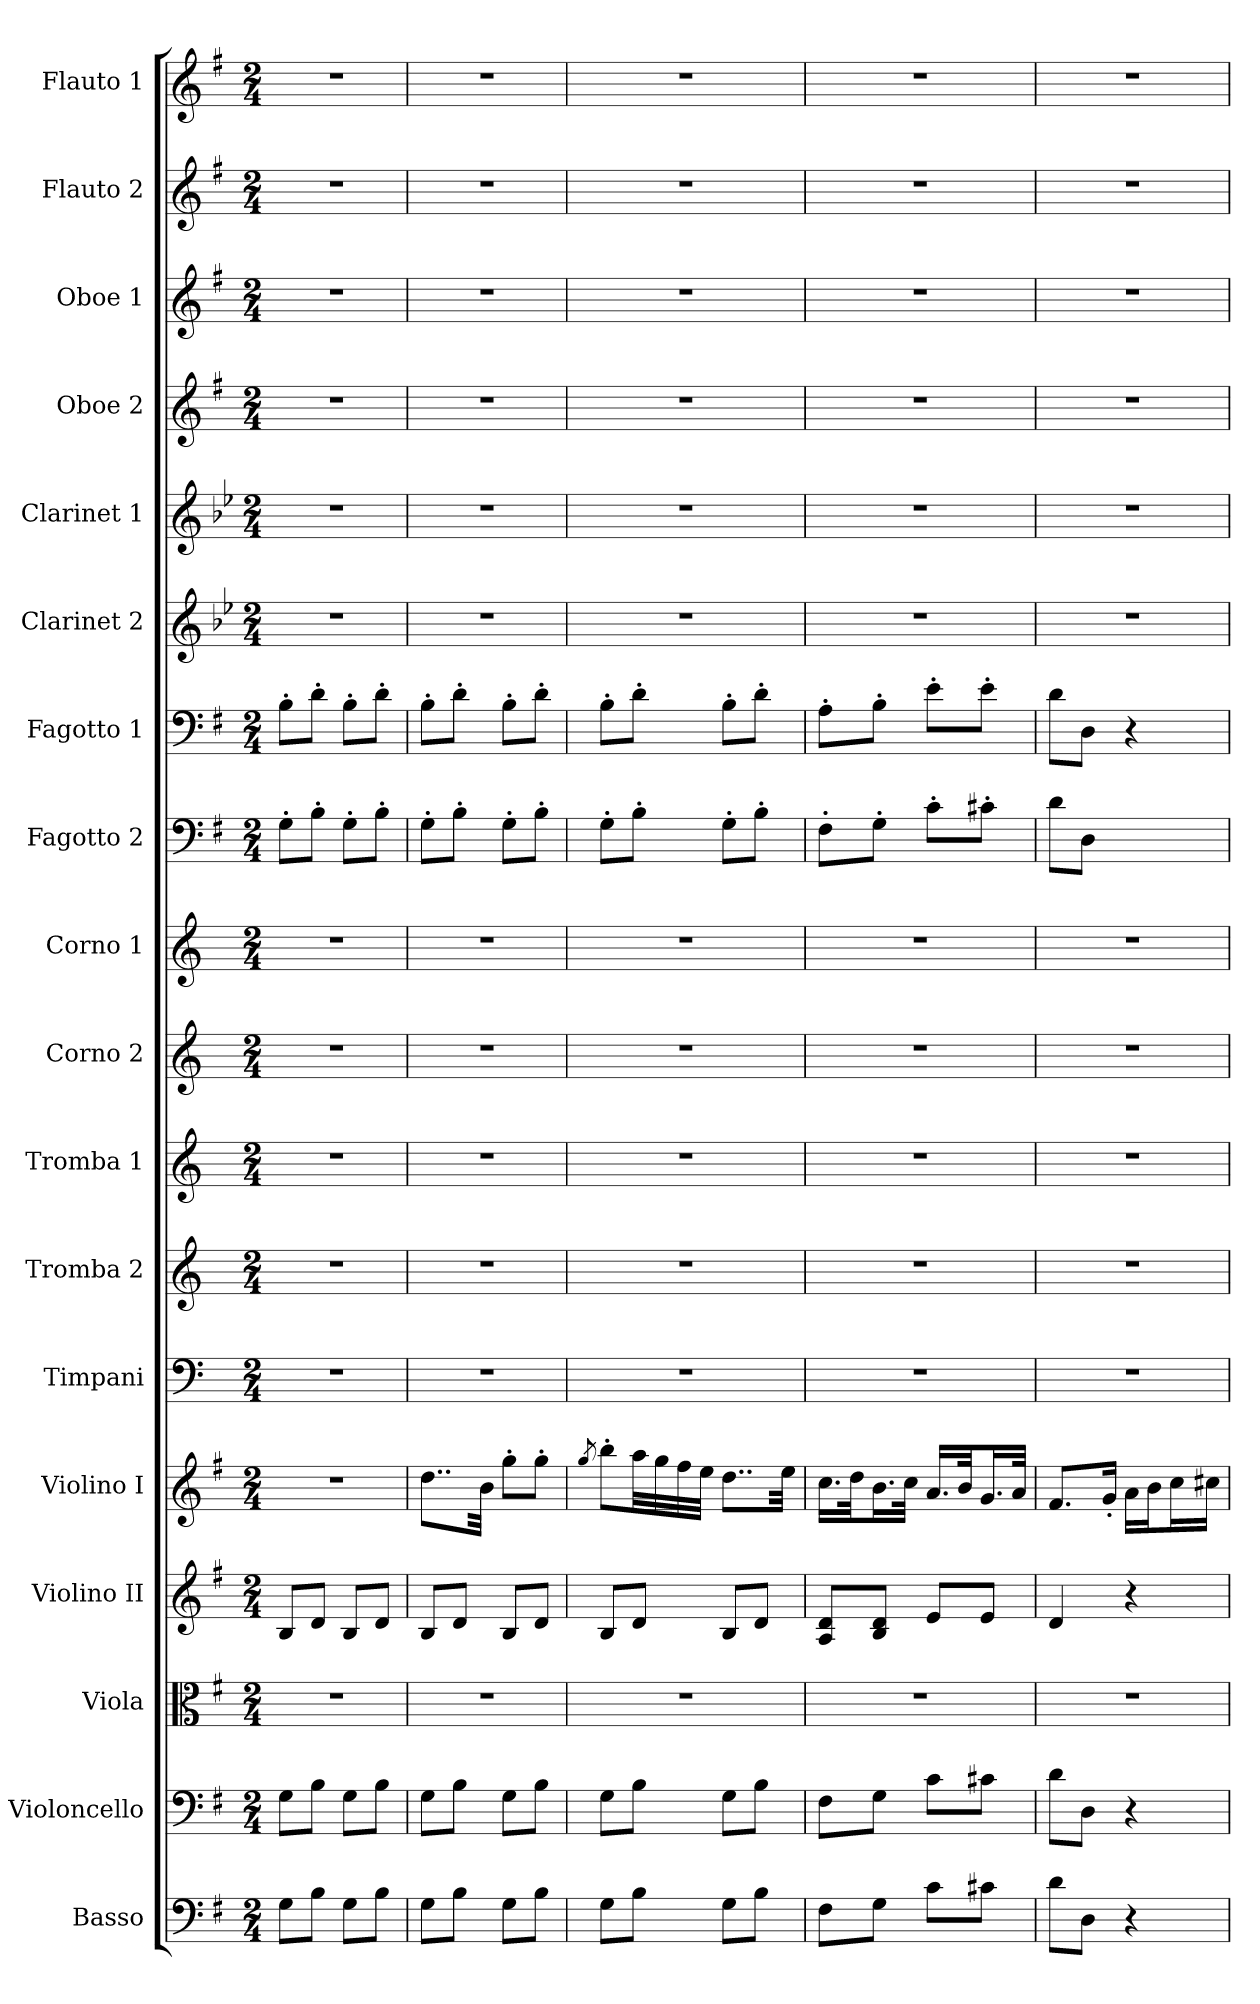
**kern	**kern	**kern	**kern	**kern	**kern	**kern	**kern	**kern	**kern	**kern	**kern	**kern	**kern	**kern	**kern	**kern	**kern
*part18	*part17	*part16	*part15	*part14	*part13	*part12	*part11	*part10	*part9	*part8	*part7	*part6	*part5	*part4	*part3	*part2	*part1
*staff18	*staff17	*staff16	*staff15	*staff14	*staff13	*staff12	*staff11	*staff10	*staff9	*staff8	*staff7	*staff6	*staff5	*staff4	*staff3	*staff2	*staff1
*I"Basso	*I"Violoncello	*I"Viola	*I"Violino II	*I"Violino I	*I"Timpani	*I"Tromba 2	*I"Tromba 1	*I"Corno 2	*I"Corno 1	*I"Fagotto 2	*I"Fagotto 1	*I"Clarinet 2	*I"Clarinet 1	*I"Oboe 2	*I"Oboe 1	*I"Flauto 2	*I"Flauto 1
*	*I'Vc	*I'Vla	*I'Vln	*I'Vln	*	*	*	*	*	*	*	*I'Cl	*I'Cl	*I'Ob	*I'Ob	*I'Fl	*I'Fl
*clefF4	*clefF4	*clefC3	*clefG2	*clefG2	*clefF4	*clefG2	*clefG2	*clefG2	*clefG2	*clefF4	*clefF4	*clefG2	*clefG2	*clefG2	*clefG2	*clefG2	*clefG2
*ITrd7c12	*	*	*	*	*	*ITrd1c2	*ITrd1c2	*ITrd3c5	*ITrd3c5	*	*	*ITrd2c3	*ITrd2c3	*	*	*	*
*k[f#]	*k[f#]	*k[f#]	*k[f#]	*k[f#]	*	*	*	*	*	*k[f#]	*k[f#]	*k[f#]	*k[f#]	*k[f#]	*k[f#]	*k[f#]	*k[f#]
*M2/4	*M2/4	*M2/4	*M2/4	*M2/4	*M2/4	*M2/4	*M2/4	*M2/4	*M2/4	*M2/4	*M2/4	*M2/4	*M2/4	*M2/4	*M2/4	*M2/4	*M2/4
=1	=1	=1	=1	=1	=1	=1	=1	=1	=1	=1	=1	=1	=1	=1	=1	=1	=1
8GG\L	8G\L	2r	8B/L	2r	2r	2r	2r	2r	2r	8G'\L	8B'\L	2r	2r	2r	2r	2r	2r
8BB\J	8B\J	.	8d/J	.	.	.	.	.	.	8B'\J	8d'\J	.	.	.	.	.	.
8GG\L	8G\L	.	8B/L	.	.	.	.	.	.	8G'\L	8B'\L	.	.	.	.	.	.
8BB\J	8B\J	.	8d/J	.	.	.	.	.	.	8B'\J	8d'\J	.	.	.	.	.	.
=2	=2	=2	=2	=2	=2	=2	=2	=2	=2	=2	=2	=2	=2	=2	=2	=2	=2
8GG\L	8G\L	2r	8B/L	8..dd\L	2r	2r	2r	2r	2r	8G'\L	8B'\L	2r	2r	2r	2r	2r	2r
8BB\J	8B\J	.	8d/J	.	.	.	.	.	.	8B'\J	8d'\J	.	.	.	.	.	.
.	.	.	.	32b\Jkk	.	.	.	.	.	.	.	.	.	.	.	.	.
8GG\L	8G\L	.	8B/L	8gg'\L	.	.	.	.	.	8G'\L	8B'\L	.	.	.	.	.	.
8BB\J	8B\J	.	8d/J	8gg'\J	.	.	.	.	.	8B'\J	8d'\J	.	.	.	.	.	.
=3	=3	=3	=3	=3	=3	=3	=3	=3	=3	=3	=3	=3	=3	=3	=3	=3	=3
.	.	.	.	8qgg	.	.	.	.	.	.	.	.	.	.	.	.	.
8GG\L	8G\L	2r	8B/L	8bb'\L	2r	2r	2r	2r	2r	8G'\L	8B'\L	2r	2r	2r	2r	2r	2r
8BB\J	8B\J	.	8d/J	32aa\LL	.	.	.	.	.	8B'\J	8d'\J	.	.	.	.	.	.
.	.	.	.	32gg\	.	.	.	.	.	.	.	.	.	.	.	.	.
.	.	.	.	32ff#\	.	.	.	.	.	.	.	.	.	.	.	.	.
.	.	.	.	32ee\JJJ	.	.	.	.	.	.	.	.	.	.	.	.	.
8GG\L	8G\L	.	8B/L	8..dd\L	.	.	.	.	.	8G'\L	8B'\L	.	.	.	.	.	.
8BB\J	8B\J	.	8d/J	.	.	.	.	.	.	8B'\J	8d'\J	.	.	.	.	.	.
.	.	.	.	32ee\Jkk	.	.	.	.	.	.	.	.	.	.	.	.	.
=4	=4	=4	=4	=4	=4	=4	=4	=4	=4	=4	=4	=4	=4	=4	=4	=4	=4
8FF#\L	8F#\L	2r	8A/ 8d/L	16.cc\LL	2r	2r	2r	2r	2r	8F#'\L	8A'\L	2r	2r	2r	2r	2r	2r
.	.	.	.	32dd\Jk	.	.	.	.	.	.	.	.	.	.	.	.	.
8GG\J	8G\J	.	8B/ 8d/J	16.b\L	.	.	.	.	.	8G'\J	8B'\J	.	.	.	.	.	.
.	.	.	.	32cc\JJk	.	.	.	.	.	.	.	.	.	.	.	.	.
8C\L	8c\L	.	8e/L	16.a/LL	.	.	.	.	.	8c'\L	8e'\L	.	.	.	.	.	.
.	.	.	.	32b/Jk	.	.	.	.	.	.	.	.	.	.	.	.	.
8C#X\J	8c#X\J	.	8e/J	16.g/L	.	.	.	.	.	8c#X'\J	8e'\J	.	.	.	.	.	.
.	.	.	.	32a/JJk	.	.	.	.	.	.	.	.	.	.	.	.	.
=5	=5	=5	=5	=5	=5	=5	=5	=5	=5	=5	=5	=5	=5	=5	=5	=5	=5
8D\L	8d\L	2r	4d	8.f#/L	2r	2r	2r	2r	2r	8d\L	8d\L	2r	2r	2r	2r	2r	2r
8DD\J	8D\J	.	.	.	.	.	.	.	.	8D\J	8D\J	.	.	.	.	.	.
.	.	.	.	16g'/Jk	.	.	.	.	.	.	.	.	.	.	.	.	.
4r	4r	.	4r	16a\LL	.	.	.	.	.	4ryy	4r	.	.	.	.	.	.
.	.	.	.	16b\J	.	.	.	.	.	.	.	.	.	.	.	.	.
.	.	.	.	16cc\L	.	.	.	.	.	.	.	.	.	.	.	.	.
.	.	.	.	16cc#X\JJ	.	.	.	.	.	.	.	.	.	.	.	.	.
=	=	=	=	=	=	=	=	=	=	=	=	=	=	=	=	=	=
*-	*-	*-	*-	*-	*-	*-	*-	*-	*-	*-	*-	*-	*-	*-	*-	*-	*-
